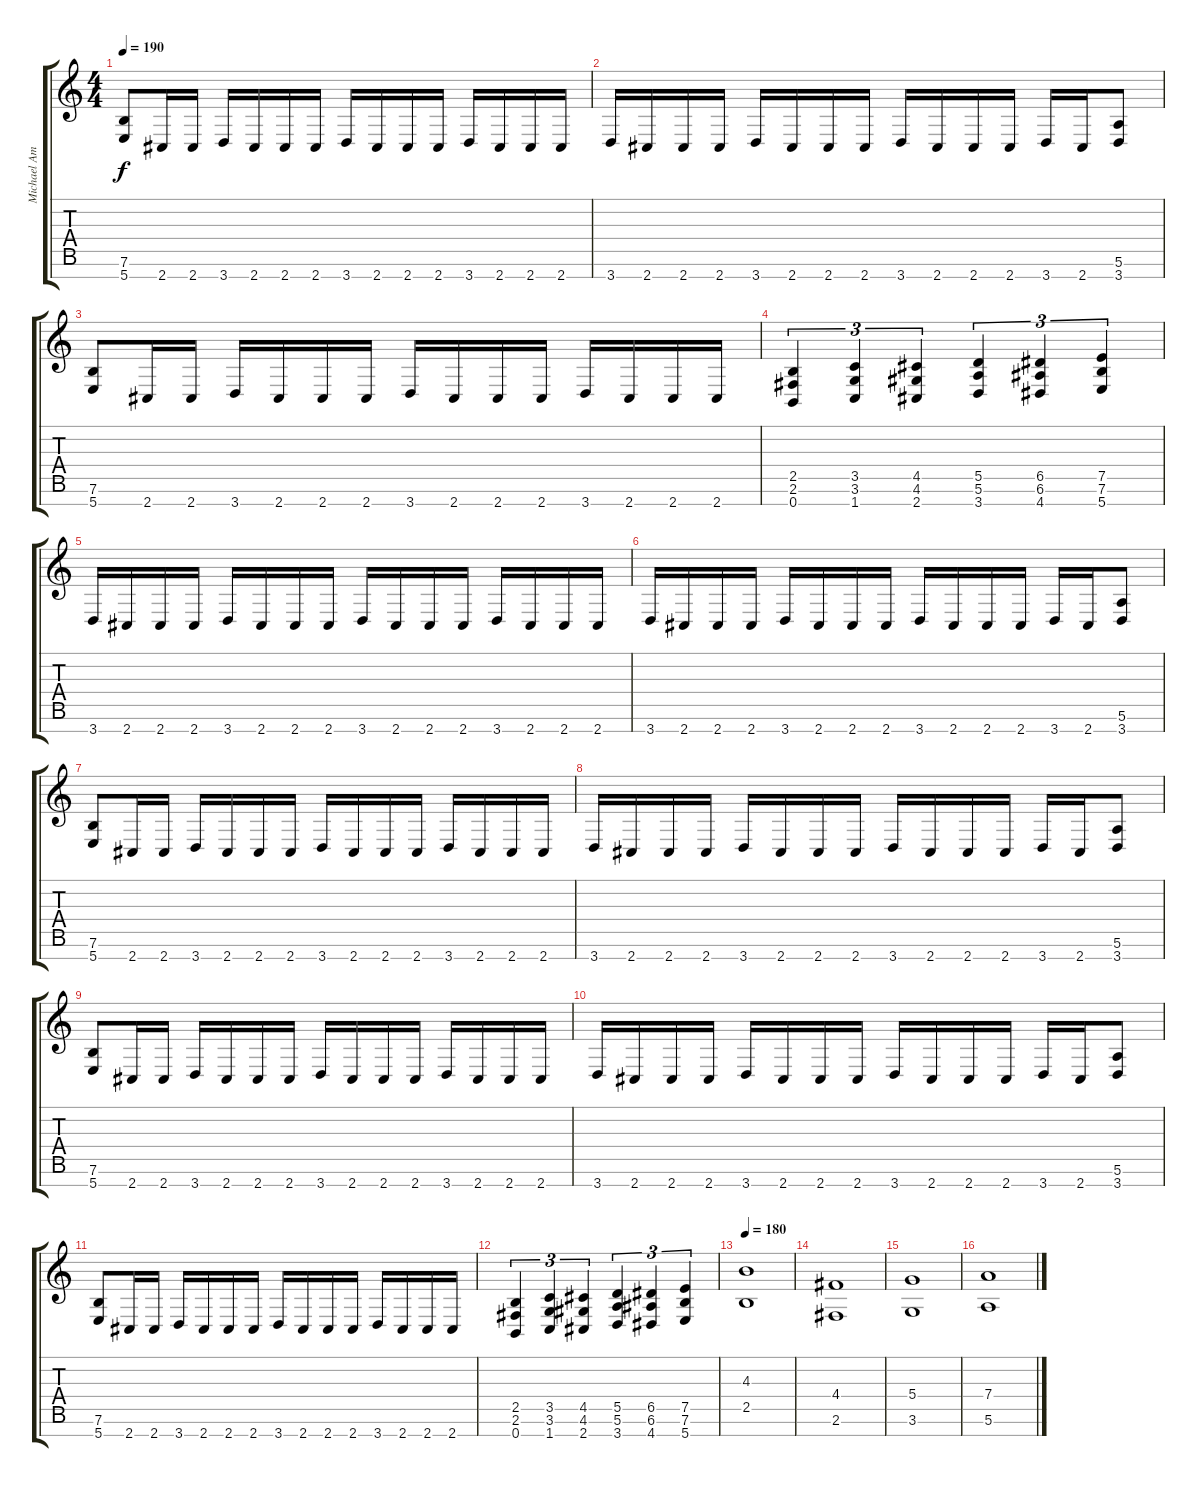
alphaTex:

\track ("Michael Amott" "Michael Am") {instrument distortionguitar}
\staff {score tabs}
\tuning (E4 B3 G3 D3 A2 E2 B1) {hide}
\ts (4 4)
\tempo 190
\clef g2
\ks c
(7.6 5.7).8{dy f} 2.7.16 2.7.16 3.7.16 2.7.16 2.7.16 2.7.16 3.7.16 2.7.16 2.7.16 2.7.16 3.7.16 2.7.16 2.7.16 2.7.16 |
3.7.16 2.7.16 2.7.16 2.7.16 3.7.16 2.7.16 2.7.16 2.7.16 3.7.16 2.7.16 2.7.16 2.7.16 3.7.16 2.7.16 (5.6 3.7).8 |
(7.6 5.7).8 2.7.16 2.7.16 3.7.16 2.7.16 2.7.16 2.7.16 3.7.16 2.7.16 2.7.16 2.7.16 3.7.16 2.7.16 2.7.16 2.7.16 |
(2.5 2.6 0.7).4{tu (3 2)} (3.5 3.6 1.7).4{tu (3 2)} (4.5 4.6 2.7).4{tu (3 2)} (5.5 5.6 3.7).4{tu (3 2)} (6.5 6.6 4.7).4{tu (3 2)} (7.5 7.6 5.7).4{tu (3 2)} |
3.7.16 2.7.16 2.7.16 2.7.16 3.7.16 2.7.16 2.7.16 2.7.16 3.7.16 2.7.16 2.7.16 2.7.16 3.7.16 2.7.16 2.7.16 2.7.16 |
3.7.16 2.7.16 2.7.16 2.7.16 3.7.16 2.7.16 2.7.16 2.7.16 3.7.16 2.7.16 2.7.16 2.7.16 3.7.16 2.7.16 (5.6 3.7).8 |
(7.6 5.7).8 2.7.16 2.7.16 3.7.16 2.7.16 2.7.16 2.7.16 3.7.16 2.7.16 2.7.16 2.7.16 3.7.16 2.7.16 2.7.16 2.7.16 |
3.7.16 2.7.16 2.7.16 2.7.16 3.7.16 2.7.16 2.7.16 2.7.16 3.7.16 2.7.16 2.7.16 2.7.16 3.7.16 2.7.16 (5.6 3.7).8 |
(7.6 5.7).8 2.7.16 2.7.16 3.7.16 2.7.16 2.7.16 2.7.16 3.7.16 2.7.16 2.7.16 2.7.16 3.7.16 2.7.16 2.7.16 2.7.16 |
3.7.16 2.7.16 2.7.16 2.7.16 3.7.16 2.7.16 2.7.16 2.7.16 3.7.16 2.7.16 2.7.16 2.7.16 3.7.16 2.7.16 (5.6 3.7).8 |
(7.6 5.7).8 2.7.16 2.7.16 3.7.16 2.7.16 2.7.16 2.7.16 3.7.16 2.7.16 2.7.16 2.7.16 3.7.16 2.7.16 2.7.16 2.7.16 |
(2.5 2.6 0.7).4{tu (3 2)} (3.5 3.6 1.7).4{tu (3 2)} (4.5 4.6 2.7).4{tu (3 2)} (5.5 5.6 3.7).4{tu (3 2)} (6.5 6.6 4.7).4{tu (3 2)} (7.5 7.6 5.7).4{tu (3 2)} |
\tempo 180
(4.3 2.5).1 |
(4.4 2.6).1 |
(5.4 3.6).1 |
(7.4 5.6).1
